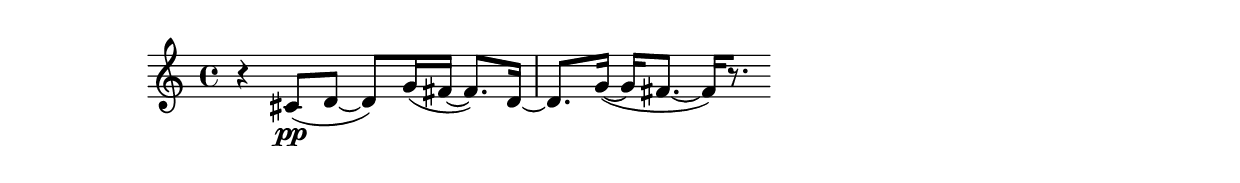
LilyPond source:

\version "2.19.82"
\language "english"

\header {
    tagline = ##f
}

\layout {}

\paper {}

\score {
    {
        r4
        cs'8
        \pp
        [
        (
        d'8
        ~
        ]
        d'8
        )
        [
        g'16
        (
        fs'16
        ~
        ]
        fs'8.
        )
        [
        d'16
        ~
        ]
        d'8.
        [
        g'16
        ~
        ]
        (
        g'16
        [
        fs'8.
        ~
        ]
        fs'16
        )
        [
        r8.
        ]
    }
}